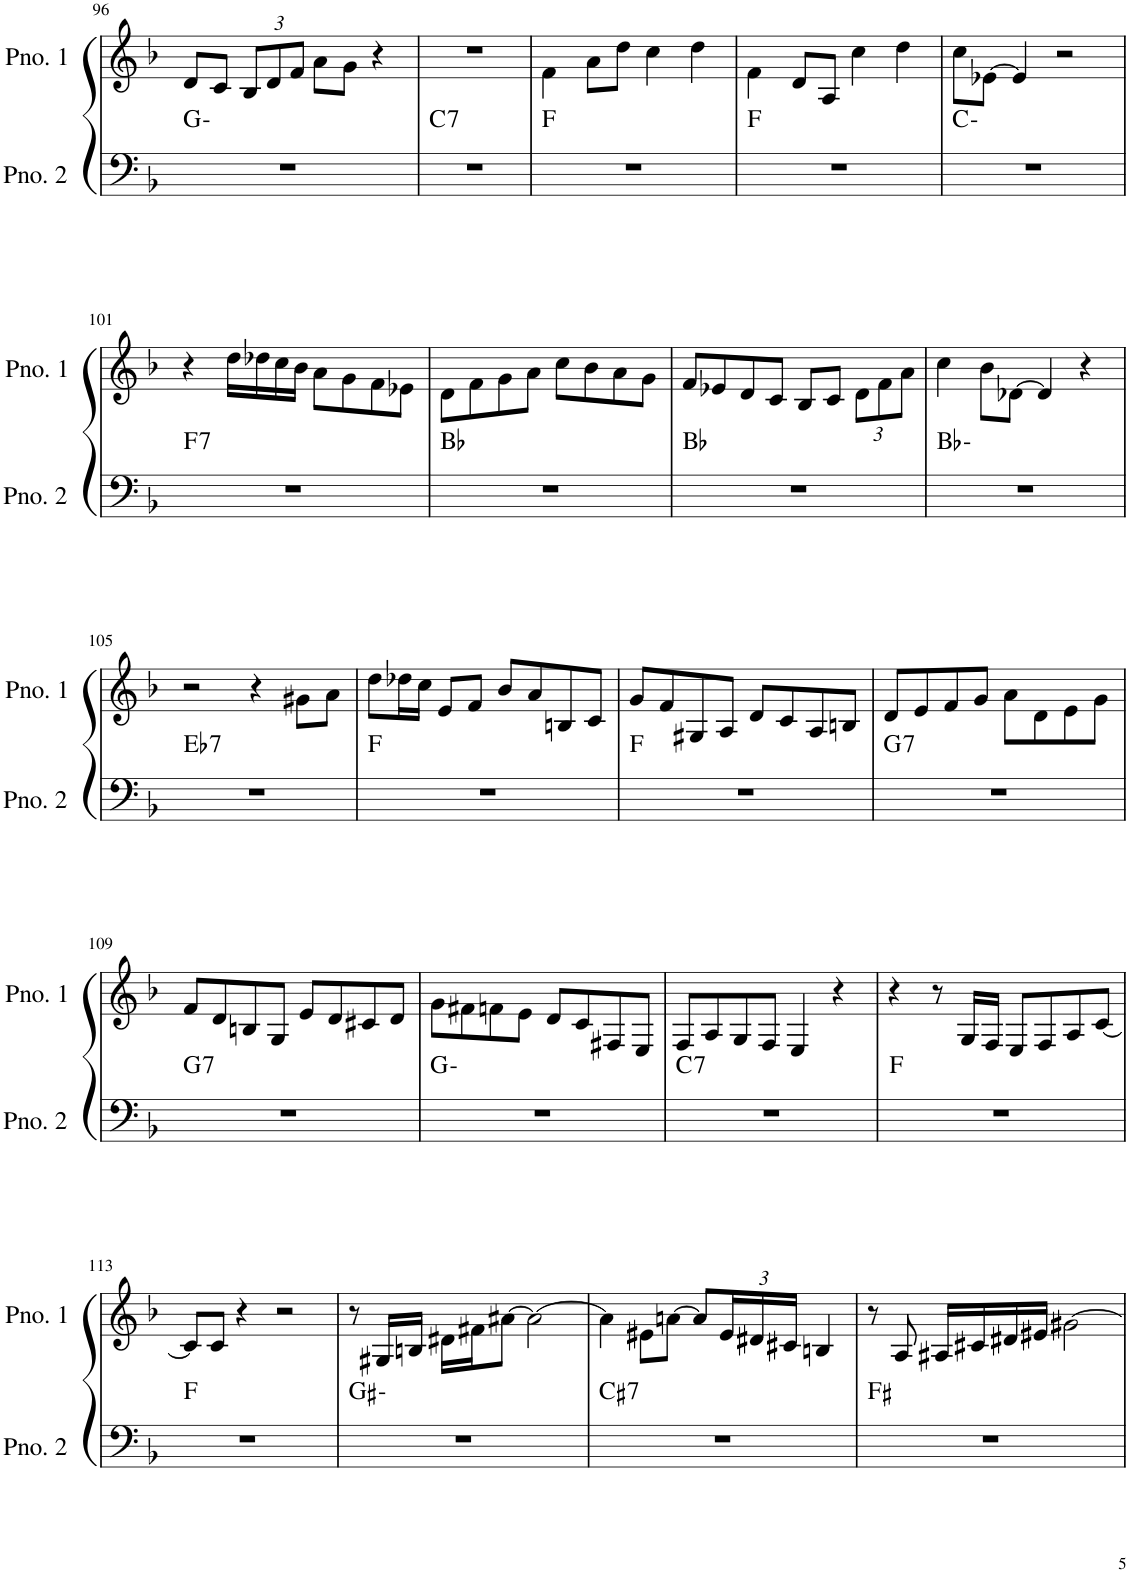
**kern	**harte	**kern
*part2	*part2	*part1
*staff2	*	*staff1
*I"ピアノ 2	*	*I"ピアノ 1
!!LO:PB:g=z
*clefF4	*	*clefG2
*k[b-]	*	*k[b-]
*M4/4	*	*M4/4
=96	=96	=96
1r	G:min	8d/L
.	.	8c/J
*	*	*Xbrackettup
.	.	12B-/L
.	.	12d/
.	.	12f/J
.	.	8a\L
.	.	8g\J
.	.	4r
=97	=97	=97
!	!LO:H:kt=7	!
1r	C:7	1r
=98	=98	=98
1r	F:maj	4f\
.	.	8a\L
.	.	8dd\J
.	.	4cc\
.	.	4dd\
=99	=99	=99
1r	F:maj	4f\
.	.	8d/L
.	.	8A/J
.	.	4cc\
.	.	4dd\
=100	=100	=100
1r	C:min	8cc\L
.	.	[8e-X\J
.	.	4e-/]
.	.	2r
!!LO:LB:g=z
=101	=101	=101
!	!LO:H:kt=7	!
1r	F:7	4r
.	.	16dd\LL
.	.	16dd-X\
.	.	16cc\
.	.	16b-\JJ
.	.	8a\L
.	.	8g\
.	.	8f\
.	.	8e-X\J
=102	=102	=102
1r	Bb:maj	8d\L
.	.	8f\
.	.	8g\
.	.	8a\J
.	.	8cc\L
.	.	8b-\
.	.	8a\
.	.	8g\J
=103	=103	=103
1r	Bb:maj	8f/L
.	.	8e-X/
.	.	8d/
.	.	8c/J
.	.	8B-/L
.	.	8c/J
.	.	12d\L
.	.	12f\
.	.	12a\J
=104	=104	=104
1r	Bb:min	4cc\
.	.	8b-\L
.	.	[8d-X\J
.	.	4d-/]
.	.	4r
!!LO:LB:g=z
=105	=105	=105
!	!LO:H:kt=7	!
1r	Eb:7	2r
.	.	4r
.	.	8g#X\L
.	.	8a\J
=106	=106	=106
1r	F:maj	8dd\L
.	.	16dd-X\L
.	.	16cc\JJ
.	.	8e/L
.	.	8f/J
.	.	8b-/L
.	.	8a/
.	.	8Bn/
.	.	8c/J
=107	=107	=107
1r	F:maj	8g/L
.	.	8f/
.	.	8G#X/
.	.	8A/J
.	.	8d/L
.	.	8c/
.	.	8A/
.	.	8Bn/J
=108	=108	=108
!	!LO:H:kt=7	!
1r	G:7	8d/L
.	.	8e/
.	.	8f/
.	.	8g/J
.	.	8a\L
.	.	8d\
.	.	8e\
.	.	8g\J
!!LO:LB:g=z
=109	=109	=109
!	!LO:H:kt=7	!
1r	G:7	8f/L
.	.	8d/
.	.	8Bn/
.	.	8G/J
.	.	8e/L
.	.	8d/
.	.	8c#X/
.	.	8d/J
=110	=110	=110
1r	G:min	8g\L
.	.	8f#X\
.	.	8fn\
.	.	8e\J
.	.	8d/L
.	.	8c/
.	.	8F#X/
.	.	8E/J
=111	=111	=111
!	!LO:H:kt=7	!
1r	C:7	8F/L
.	.	8A/
.	.	8G/
.	.	8F/J
.	.	4E/
.	.	4r
=112	=112	=112
1r	F:maj	4r
.	.	8r
.	.	16G/LL
.	.	16F/JJ
.	.	8E/L
.	.	8F/
.	.	8A/
.	.	[8c/J
!!LO:LB:g=z
=113	=113	=113
1r	F:maj	8c/L]
.	.	8c/J
.	.	4r
.	.	2r
=114	=114	=114
1r	G#:min	8r
.	.	16G#X/LL
.	.	16Bn/JJ
.	.	16d#X\LL
.	.	16f#X\J
.	.	[8a#X\J
.	.	2a#\_
=115	=115	=115
!	!LO:H:kt=7	!
1r	C#:7	4a#\]
.	.	8e#X\L
.	.	[8an\J
.	.	8a/L]
.	.	24e#/L
.	.	24d#X/
.	.	24c#X/JJ
.	.	4Bn/
=116	=116	=116
1r	F#:maj	8r
.	.	8A/
.	.	16A#X/LL
.	.	16c#X/
.	.	16d#X/
.	.	16e#X/JJ
.	.	[2g#X\
=	=	=
*-	*-	*-
